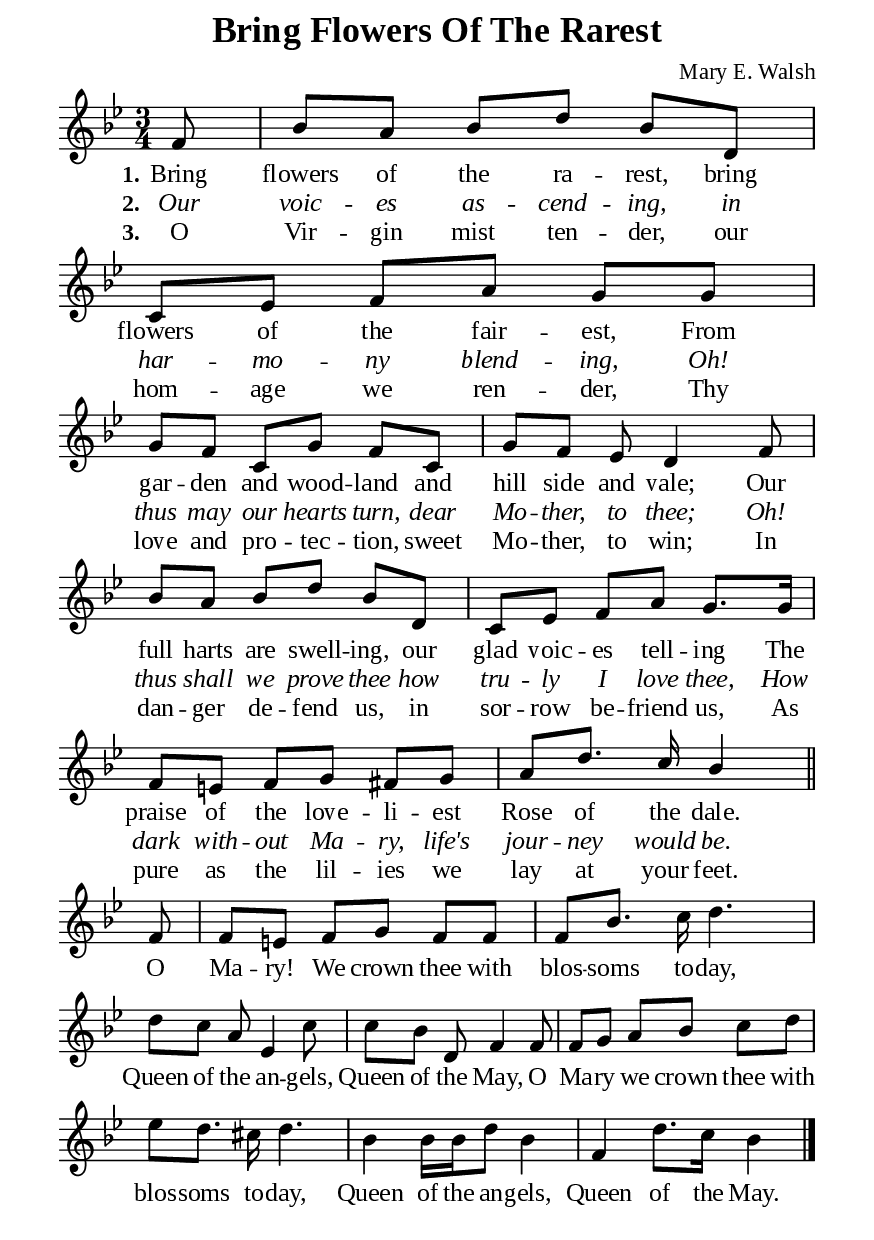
%%%%%%%%%%%%%%%%%%%%%%%%%%%%%
% CONTENTS OF THIS DOCUMENT
% 1. Common settings
% 2. Verse music
% 3. Chorus music
% 4. Verse lyrics
% 5. Chorus lyrics
% 6. Layout
%%%%%%%%%%%%%%%%%%%%%%%%%%%%%

%%%%%%%%%%%%%%%%%%%%%%%%%%%%%
% 1. Common settings
%%%%%%%%%%%%%%%%%%%%%%%%%%%%%
\version "2.22.1"

\header {
  title = "Bring Flowers Of The Rarest"
  composer = "Mary E. Walsh"
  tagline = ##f
}

globalSettings = {
  \set Score.barNumberVisibility = #all-bar-numbers-visible
  \key bes \major
  \time 3/4
  \override Score.BarNumber.break-visibility = ##(#f #f #f)
  \set Timing.beamExceptions = #'()
  \set Timing.baseMoment = #(ly:make-moment 1/4)
  \set Timing.beatStructure = #'(1 1 1)
}

verseSettings = {
  \phrasingSlurDashed
}

\paper {
  #(set-paper-size "a5")
  top-margin = 1.1\mm
  bottom-marign = 10\mm
  left-margin = 10\mm
  right-margin = 10\mm
  indent = #0
  #(define fonts
	 (make-pango-font-tree "Liberation Serif"
	 		       "Liberation Serif"
			       "Liberation Serif"
			       (/ 20 20)))

  page-count = #1
}

printItalic = {
  \override LyricText.font-shape = #'italic
}

%%%%%%%%%%%%%%%%%%%%%%%%%%%%%
% 2. Verse music
%%%%%%%%%%%%%%%%%%%%%%%%%%%%%
musicVerseSoprano = \relative c' {
                    \partial 8 f8 |
  %{	01	%} bes a bes d bes d, |
  %{	02	%} c ees f a g g |
  %{	03	%} g f c g' f c |
  %{	04	%} g' f ees d4 f8 |
  %{	05	%} bes a bes d bes d, |
  %{	06	%} c ees f a g8. g16 |
  %{	07	%} f8 e! f g fis g |
  %{	08	%} a d8. c16 bes4 \bar "||"
}

%%%%%%%%%%%%%%%%%%%%%%%%%%%%%
% 3. Chorus music
%%%%%%%%%%%%%%%%%%%%%%%%%%%%%
musicChorusSoprano = \relative c' {
  \set Score.currentBarNumber = #9
                    \partial 8 f8 |
  %{	09	%} f e! f g f f |
  %{	10	%} f bes8. c16 d4. |
  %{	11	%} d8 c a ees4 c'8 |
  %{	12	%} c bes d, f4 f8 |
  %{	13	%} f g a bes c d |
  %{	14	%} ees d8. cis16 d4. |
  %{	15	%} bes4 bes16 bes16 d8 bes4 |
  %{	16	%} f4 d'8. c16 bes4 \bar "|."
}

%%%%%%%%%%%%%%%%%%%%%%%%%%%%%
% 4. Verse lyrics
%%%%%%%%%%%%%%%%%%%%%%%%%%%%%
lyricVerseOne = \lyricmode {
  \set stanza = #"1."
  Bring flowers of the ra -- rest, bring flowers of the fair -- est,
  From gar -- den and wood -- land and hill side and vale;
  Our full harts are swell -- ing, our glad voic -- es tell -- ing
  The praise of the love -- li -- est Rose of the dale.
}

lyricVerseTwo = \lyricmode {
  \set stanza = #"2."
  Our voic -- es as -- cend -- ing, in har -- mo -- ny blend -- ing,
  Oh! thus may our hearts turn, dear Mo -- ther, to thee;
  Oh! thus shall we prove thee how tru -- ly I love thee,
  How dark with -- out Ma -- ry, life's jour -- ney would be.
}

lyricVerseThree = \lyricmode {
  \set stanza = #"3."
  O Vir -- gin mist ten -- der, our hom -- age we ren -- der,
  Thy love and pro -- tec -- tion, sweet Mo -- ther, to win;
  In dan -- ger de -- fend us, in sor -- row be -- friend us,
  As pure as the lil -- ies we lay at your feet.
}

%%%%%%%%%%%%%%%%%%%%%%%%%%%%%
% 5. Chorus lyrics
%%%%%%%%%%%%%%%%%%%%%%%%%%%%%
lyricChorus = \lyricmode {
  O Ma -- ry! We crown thee with blos -- soms to -- day,
  Queen of the an -- gels, Queen of the May,
  O Ma -- ry we crown thee with blos -- soms to -- day,
  Queen of the an -- gels, Queen of the May.
}

%%%%%%%%%%%%%%%%%%%%%%%%%%%%%
% 6. Layout
%%%%%%%%%%%%%%%%%%%%%%%%%%%%%
\score {
    \new ChoirStaff <<
      \new Staff <<
        \clef "treble"
        \new Voice = "soprano" {
          \voiceOne \globalSettings \verseSettings   \musicVerseSoprano
        }
      >>
      \new Lyrics \lyricsto soprano \lyricVerseOne
      \new Lyrics \with \printItalic \lyricsto soprano \lyricVerseTwo
      \new Lyrics \lyricsto soprano \lyricVerseThree
    >>
}

\score {
    \new ChoirStaff <<
      \new Staff <<
        \clef "treble"
        \override Staff.TimeSignature #'stencil = ##f
        \new Voice = "soprano" {
          \globalSettings \musicChorusSoprano
        }
      >>
      \new Lyrics \lyricsto soprano \lyricChorus
    >>
}
